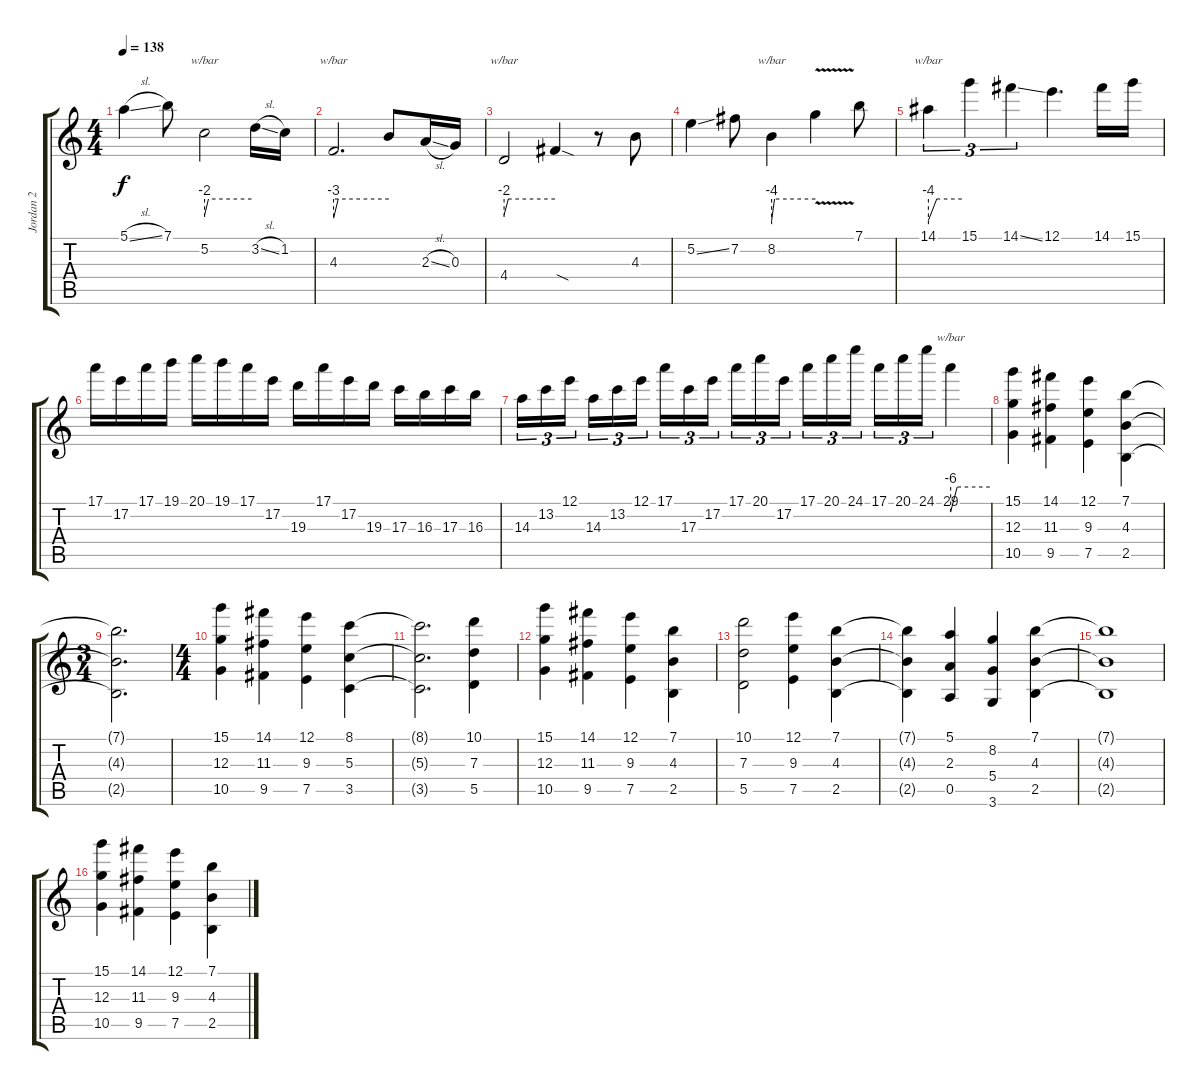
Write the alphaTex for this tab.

\track ("Jordan 2" "Jordan 2") {instrument distortionguitar}
\staff {score tabs}
\tuning (E4 B3 G3 D3 A2 E2) {hide}
\ts (4 4)
\tempo 138
\clef g2
\ks c
5.1{sl}.4{dy f} 7.1.8 5.2.2{tbe (custom default 0 -8 5 0 60 0)} 3.2{sl}.16 1.2.16 |
4.3.2{d tbe (custom default 0 -12 5 0 60 0)} 4.3{t}.8 2.3{sl}.16 0.3.16 |
4.4.2{tbe (custom default 0 -8 5 0 60 0)} 4.4{sod t}.4 r.8 4.3.8 |
5.2{ss}.4 7.2.8 8.2.4{tbe (custom default 0 -16 4 0 60 0)} 8.2{v t}.4 7.1.8 |
14.1.4{tu (3 2) tbe (custom default 0 -16 15 0 60 0)} 15.1.4{tu (3 2)} 14.1{ss}.4{tu (3 2)} 12.1.4{d} 14.1.16 15.1.16 |
17.1.16 17.2.16 17.1.16 19.1.16 20.1.16 19.1.16 17.1.16 17.2.16 19.3.16 17.1.16 17.2.16 19.3.16 17.3.16 16.3.16 17.3.16 16.3.16 |
14.3.16{tu (3 2)} 13.2.16{tu (3 2)} 12.1.16{tu (3 2) beam splitsecondary} 14.3.16{tu (3 2)} 13.2.16{tu (3 2)} 12.1.16{tu (3 2)} 17.1.16{tu (3 2)} 17.3.16{tu (3 2)} 17.2.16{tu (3 2) beam splitsecondary} 17.1.16{tu (3 2)} 20.1.16{tu (3 2)} 17.2.16{tu (3 2)} 17.1.16{tu (3 2)} 20.1.16{tu (3 2)} 24.1.16{tu (3 2) beam splitsecondary} 17.1.16{tu (3 2)} 20.1.16{tu (3 2)} 24.1.16{tu (3 2)} 29.1.4{tbe (custom default 0 -24 10 0 60 0)} |
(15.1 12.3 10.5).4{volume 9 instrument pad4choir} (14.1 11.3 9.5).4 (12.1 9.3 7.5).4 (7.1 4.3 2.5).4 |
\ts (3 4)
(7.1{t} 4.3{t} 2.5{t}).2{d} |
\ts (4 4)
(15.1 12.3 10.5).4 (14.1 11.3 9.5).4 (12.1 9.3 7.5).4 (8.1 5.3 3.5).4 |
(8.1{t} 5.3{t} 3.5{t}).2{d} (10.1 7.3 5.5).4 |
(15.1 12.3 10.5).4 (14.1 11.3 9.5).4 (12.1 9.3 7.5).4 (7.1 4.3 2.5).4 |
(10.1 7.3 5.5).2 (12.1 9.3 7.5).4 (7.1 4.3 2.5).4 |
(7.1{t} 4.3{t} 2.5{t}).4 (5.1 2.3 0.5).4 (8.2 5.4 3.6).4 (7.1 4.3 2.5).4 |
(7.1{t} 4.3{t} 2.5{t}).1 |
(15.1 12.3 10.5).4 (14.1 11.3 9.5).4 (12.1 9.3 7.5).4 (7.1 4.3 2.5).4
